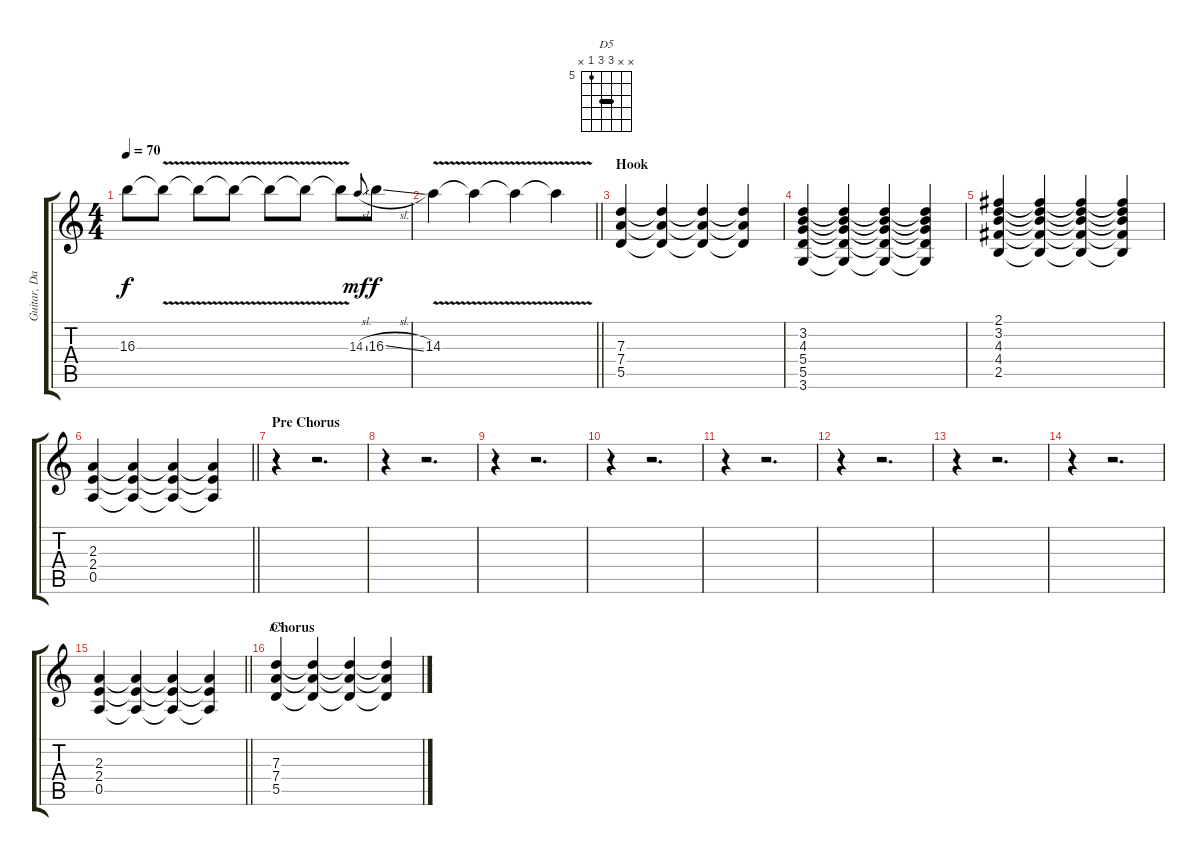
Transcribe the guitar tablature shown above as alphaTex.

\track ("Guitar, Dan" "Guitar, Da") {instrument distortionguitar}
\staff {score tabs}
\tuning (E4 B3 G3 D3 A2 E2) {hide}
\chord ("D5" x x 7 7 5 x) {firstfret 5 barre 7}
\ts (4 4)
\tempo 70
\clef g2
\ks c
16.3.8{dy f} 16.3{v t}.8 16.3{v t}.8 16.3{v t}.8 16.3{v t}.8 16.3{v t}.8 16.3{v t}.8 14.3{sl}.8{gr onbeat dy mf} 16.3{sl}.8{dy f} |
\barLineRight lightlight
14.3{v}.4 14.3{v t}.4 14.3{v t}.4 14.3{v t}.4 |
\section ("" "Hook")
(7.3 7.4 5.5).4 (7.3{t} 7.4{t} 5.5{t}).4 (7.3{t} 7.4{t} 5.5{t}).4 (7.3{t} 7.4{t} 5.5{t}).4 |
(3.2 4.3 5.4 5.5 3.6).4 (3.2{t} 4.3{t} 5.4{t} 5.5{t} 3.6{t}).4 (3.2{t} 4.3{t} 5.4{t} 5.5{t} 3.6{t}).4 (3.2{t} 4.3{t} 5.4{t} 5.5{t} 3.6{t}).4 |
(2.1 3.2 4.3 4.4 2.5).4 (2.1{t} 3.2{t} 4.3{t} 4.4{t} 2.5{t}).4 (2.1{t} 3.2{t} 4.3{t} 4.4{t} 2.5{t}).4 (2.1{t} 3.2{t} 4.3{t} 4.4{t} 2.5{t}).4 |
\barLineRight lightlight
(2.3 2.4 0.5).4 (2.3{t} 2.4{t} 0.5{t}).4 (2.3{t} 2.4{t} 0.5{t}).4 (2.3{t} 2.4{t} 0.5{t}).4 |
\section ("" "Pre Chorus")
r.4 r.2{d} |
r.4 r.2{d} |
r.4 r.2{d} |
r.4 r.2{d} |
r.4 r.2{d} |
r.4 r.2{d} |
r.4 r.2{d} |
r.4 r.2{d} |
\barLineRight lightlight
(2.3 2.4 0.5).4 (2.3{t} 2.4{t} 0.5{t}).4 (2.3{t} 2.4{t} 0.5{t}).4 (2.3{t} 2.4{t} 0.5{t}).4 |
\section ("" "Chorus")
(7.3 7.4 5.5).4{ch "D5"} (7.3{t} 7.4{t} 5.5{t}).4 (7.3{t} 7.4{t} 5.5{t}).4 (7.3{t} 7.4{t} 5.5{t}).4
